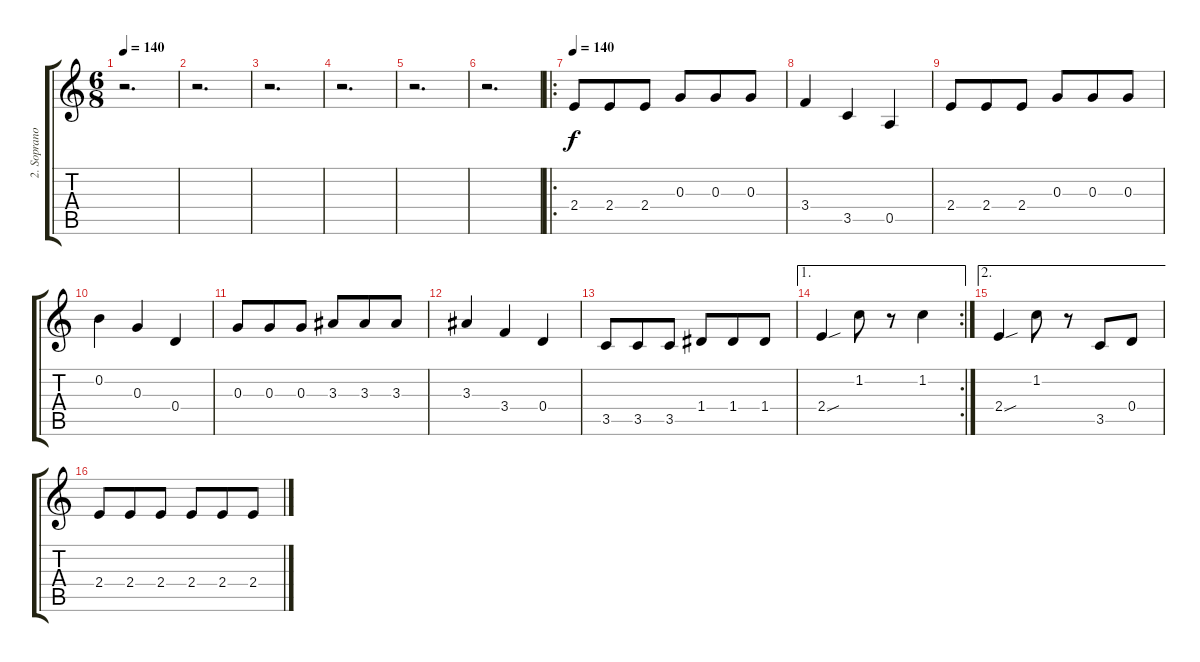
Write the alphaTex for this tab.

\track ("2. Soprano" "2. Soprano") {instrument acousticguitarsteel}
\staff {score tabs}
\tuning (E4 B3 G3 D3 A2 E2) {hide}
\ts (6 8)
\tempo 140
\clef g2
\ks c
r.2{d dy f} |
r.2{d} |
r.2{d} |
r.2{d} |
r.2{d} |
r.2{d} |
\ro
\tempo 140
2.4.8 2.4.8 2.4.8 0.3.8 0.3.8 0.3.8 |
3.4.4 3.5.4 0.5.4 |
2.4.8 2.4.8 2.4.8 0.3.8 0.3.8 0.3.8 |
0.2.4 0.3.4 0.4.4 |
0.3.8 0.3.8 0.3.8 3.3.8 3.3.8 3.3.8 |
3.3.4 3.4.4 0.4.4 |
3.5.8 3.5.8 3.5.8 1.4.8 1.4.8 1.4.8 |
\ae 1
\rc 2
2.4{sou}.4 1.2.8 r.8 1.2.4 |
\ae 2
2.4{sou}.4 1.2.8 r.8 3.5.8 0.4.8 |
2.4.8 2.4.8 2.4.8 2.4.8 2.4.8 2.4.8
